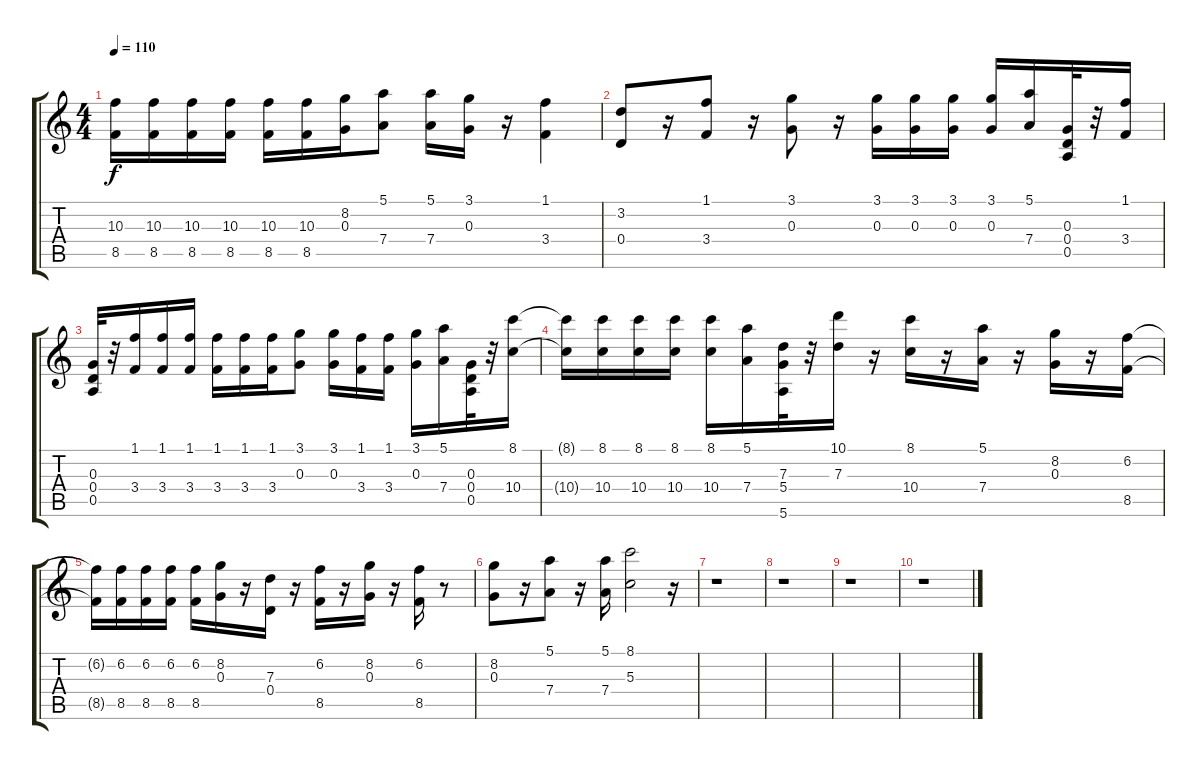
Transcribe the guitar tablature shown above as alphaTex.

\track "" {instrument overdrivenguitar}
\staff {score tabs}
\tuning (E4 B3 G3 D3 A2 E2) {hide}
\ts (4 4)
\tempo 110
\clef g2
\ks c
(10.3{t} 8.5{t}).16{dy f} (10.3 8.5).16 (10.3 8.5).16 (10.3 8.5).16 (10.3 8.5).16 (10.3 8.5).16 (8.2 0.3).16 (5.1 7.4).8 (5.1 7.4).16 (3.1 0.3).16 r.16 (1.1 3.4).4 |
(3.2 0.4).8 r.16 (1.1 3.4).8 r.16 (3.1 0.3).8 r.16 (3.1 0.3).16 (3.1 0.3).16 (3.1 0.3).16 (3.1 0.3).16 (5.1 7.4).16 (0.3 0.4 0.5).32 r.32 (1.1 3.4).16 |
(0.3 0.4 0.5).32 r.32 (1.1 3.4).16 (1.1 3.4).16 (1.1 3.4).16 (1.1 3.4).16 (1.1 3.4).16 (1.1 3.4).16 (3.1 0.3).8 (3.1 0.3).16 (1.1 3.4).16 (1.1 3.4).16 (3.1 0.3).16 (5.1 7.4).16 (0.3 0.4 0.5).32 r.32 (8.1 10.4).16 |
(8.1{t} 10.4{t}).16 (8.1 10.4).16 (8.1 10.4).16 (8.1 10.4).16 (8.1 10.4).16 (5.1 7.4).16 (7.3 5.4 5.6).32 r.32 (10.1 7.3).16 r.16 (8.1 10.4).16 r.16 (5.1 7.4).16 r.16 (8.2 0.3).16 r.16 (6.2 8.5).16 |
(6.2{t} 8.5{t}).16 (6.2 8.5).16 (6.2 8.5).16 (6.2 8.5).16 (6.2 8.5).16 (8.2 0.3).16 r.16 (7.3 0.4).16 r.16 (6.2 8.5).16 r.16 (8.2 0.3).16 r.16 (6.2 8.5).16 r.8 |
(8.2 0.3).8 r.16 (5.1 7.4).8 r.16 (5.1 7.4).16 (8.1 5.3).2 r.16 |
r.1 |
r.1 |
r.1 |
r.1
